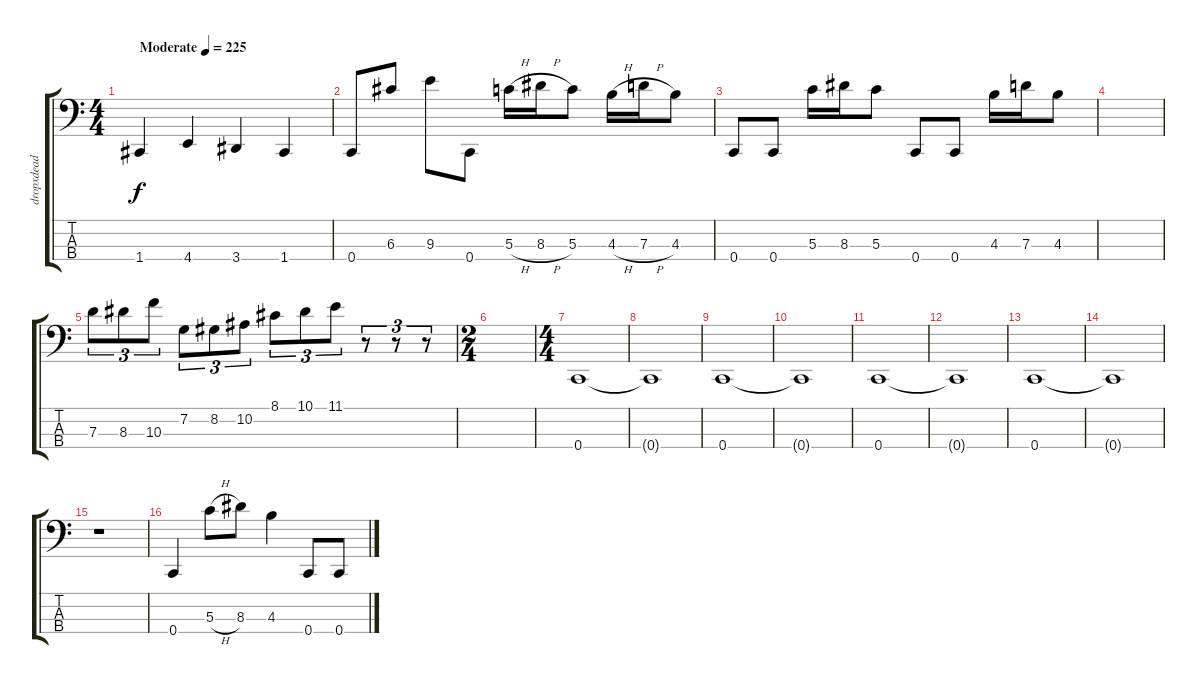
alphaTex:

\track ("dropxdead" "dropxdead") {instrument electricbassfinger}
\staff {score tabs}
\tuning (F2 C2 G2 C1) {hide}
\ts (4 4)
\tempo (225 "Moderate")
\clef f4
\ks c
1.4.4{dy f instrument electricbassfinger} 4.4.4 3.4.4 1.4.4 |
0.4.8 6.3.8 9.3.8 0.4.8 5.3{h}.16 8.3{h}.16 5.3.8 4.3{h}.16 7.3{h}.16 4.3.8 |
0.4.8 0.4.8 5.3.16 8.3.16 5.3.8 0.4.8 0.4.8 4.3.16 7.3.16 4.3.8 |
|
7.3.8{tu (3 2)} 8.3.8{tu (3 2)} 10.3.8{tu (3 2)} 7.2.8{tu (3 2)} 8.2.8{tu (3 2)} 10.2.8{tu (3 2)} 8.1.8{tu (3 2)} 10.1.8{tu (3 2)} 11.1.8{tu (3 2)} r.8{tu (3 2)} r.8{tu (3 2)} r.8{tu (3 2)} |
\ts (2 4)
|
\ts (4 4)
0.4.1 |
0.4{t}.1 |
0.4.1 |
0.4{t}.1 |
0.4.1 |
0.4{t}.1 |
0.4.1 |
0.4{t}.1 |
r.1 |
0.4.4 5.3{h}.8 8.3.8 4.3.4 0.4.8 0.4.8
